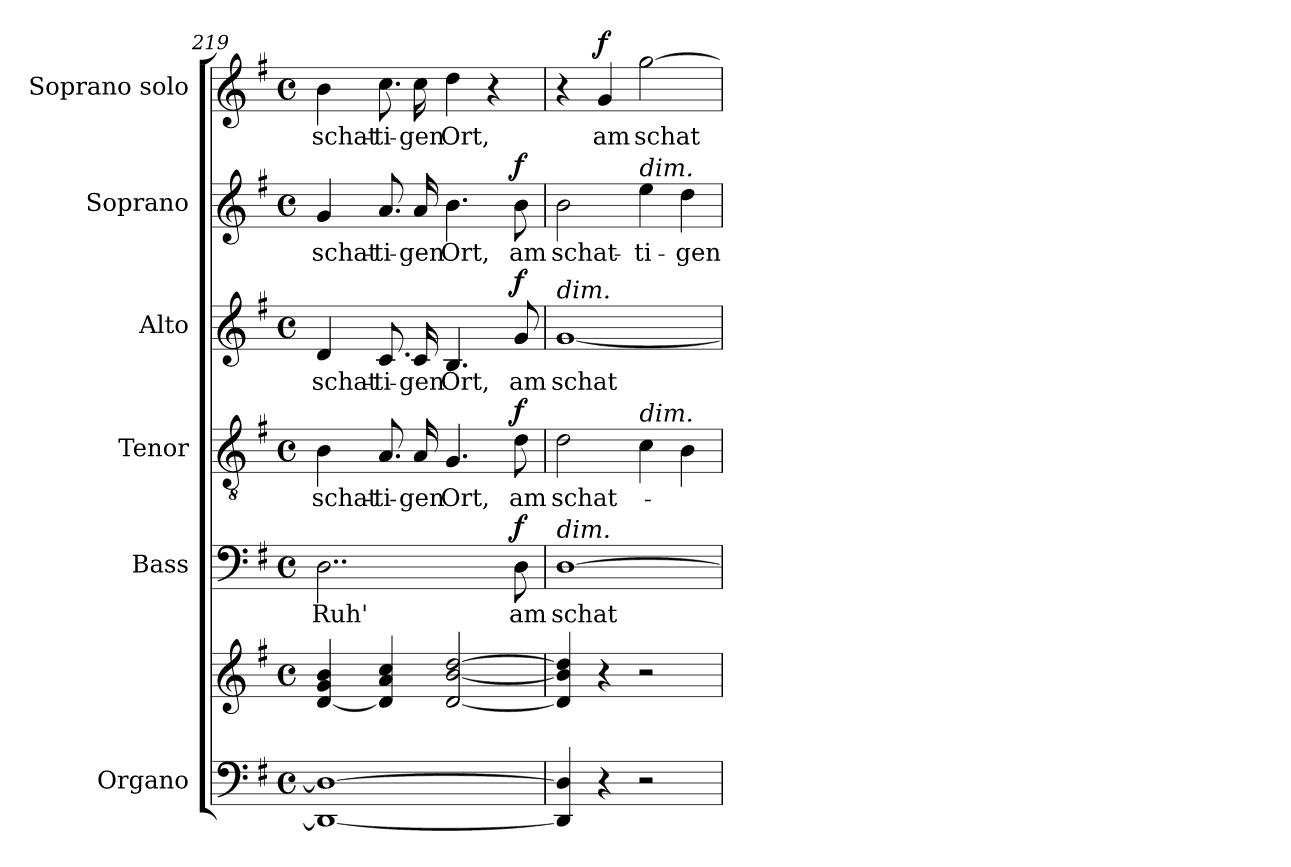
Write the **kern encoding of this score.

**kern	**kern	**kern	**text	**dynam	**kern	**text	**dynam	**kern	**text	**dynam	**kern	**text	**dynam	**kern	**text	**dynam
*part6	*part6	*part5	*part5	*part5	*part4	*part4	*part4	*part3	*part3	*part3	*part2	*part2	*part2	*part1	*part1	*part1
*staff7	*staff6	*staff5	*staff5	*staff5	*staff4	*staff4	*staff4	*staff3	*staff3	*staff3	*staff2	*staff2	*staff2	*staff1	*staff1	*staff1
*I"Organo	*	*I"Bass	*	*	*I"Tenor	*	*	*I"Alto	*	*	*I"Soprano	*	*	*I"Soprano solo	*	*
*I'Org.	*	*I'B.	*	*	*I'T.	*	*	*I'A.	*	*	*I'S.	*	*	*I'S.s	*	*
!!LO:PB:g=z
*clefF4	*clefG2	*clefF4	*	*	*clefGv2	*	*	*clefG2	*	*	*clefG2	*	*	*clefG2	*	*
*k[f#]	*k[f#]	*k[f#]	*	*	*k[f#]	*	*	*k[f#]	*	*	*k[f#]	*	*	*k[f#]	*	*
*M4/4	*M4/4	*M4/4	*	*	*M4/4	*	*	*M4/4	*	*	*M4/4	*	*	*M4/4	*	*
*met(c)	*met(c)	*met(c)	*	*	*met(c)	*	*	*met(c)	*	*	*met(c)	*	*	*met(c)	*	*
=219	=219	=219	=219	=219	=219	=219	=219	=219	=219	=219	=219	=219	=219	=219	=219	=219
!	!	!	!LO:LY:b	!	!	!LO:LY:b	!	!	!LO:LY:b	!	!	!LO:LY:b	!	!	!LO:LY:b	!
1DD_ 1D_	[4d/ 4g/ 4b/	2..D\	Ruh'	.	4B\	schat-	.	4d/	schat-	.	4g/	schat-	.	4b\	schat-	.
!	!	!	!	!	!	!LO:LY:b	!	!	!LO:LY:b	!	!	!LO:LY:b	!	!	!LO:LY:b	!
.	4d/] 4a/ 4cc/	.	.	.	8.A/	-ti-	.	8.c/	-ti-	.	8.a/	-ti-	.	8.cc\	-ti-	.
!	!	!	!	!	!	!LO:LY:b	!	!	!LO:LY:b	!	!	!LO:LY:b	!	!	!LO:LY:b	!
.	.	.	.	.	16A/	-gen	.	16c/	-gen	.	16a/	-gen	.	16cc\	-gen	.
!	!	!	!	!	!	!LO:LY:b	!	!	!LO:LY:b	!	!	!LO:LY:b	!	!	!LO:LY:b	!
.	[2d/ [2b/ [2dd/	.	.	.	4.G/	Ort,	.	4.B/	Ort,	.	4.b\	Ort,	.	4dd\	Ort,	.
.	.	.	.	.	.	.	.	.	.	.	.	.	.	4r	.	.
!	!	!	!LO:LY:b	!LO:DY:a	!	!LO:LY:b	!LO:DY:a	!	!LO:LY:b	!LO:DY:a	!	!LO:LY:b	!LO:DY:a	!	!	!
.	.	8D\	am	f	8d\	am	f	8g/	am	f	8b\	am	f	.	.	.
=220	=220	=220	=220	=220	=220	=220	=220	=220	=220	=220	=220	=220	=220	=220	=220	=220
!	!	!	!	!	!	!	!	!LO:TX:a:i:t=dim.	!	!	!	!	!	!	!	!
!	!	!LO:TX:a:i:t=dim.	!	!	!	!	!	!	!	!	!	!	!	!	!	!
!	!	!	!LO:LY:b	!	!	!LO:LY:b	!	!	!LO:LY:b	!	!	!LO:LY:b	!	!	!	!
4DD/] 4D/]	4d/] 4b/] 4dd/]	[1D	schat-	.	2d\	schat-	.	[1g	schat-	.	2b\	schat-	.	4r	.	.
!	!	!	!	!	!	!	!	!	!	!	!	!	!	!	!LO:LY:b	!LO:DY:a
4r	4r	.	.	.	.	.	.	.	.	.	.	.	.	4g/	am	f
!	!	!	!	!	!	!	!	!	!	!	!LO:TX:a:i:t=dim.	!	!	!	!	!
!	!	!	!	!	!LO:TX:a:i:t=dim.	!	!	!	!	!	!	!	!	!	!	!
!	!	!	!	!	!	!	!	!	!	!	!	!LO:LY:b	!	!	!LO:LY:b	!
2r	2r	.	.	.	4c\	.	.	.	.	.	4ee\	-ti-	.	[2gg\	schat-	.
!	!	!	!	!	!	!	!	!	!	!	!	!LO:LY:b	!	!	!	!
.	.	.	.	.	4B\	.	.	.	.	.	4dd\	-gen	.	.	.	.
=	=	=	=	=	=	=	=	=	=	=	=	=	=	=	=	=
*-	*-	*-	*-	*-	*-	*-	*-	*-	*-	*-	*-	*-	*-	*-	*-	*-
